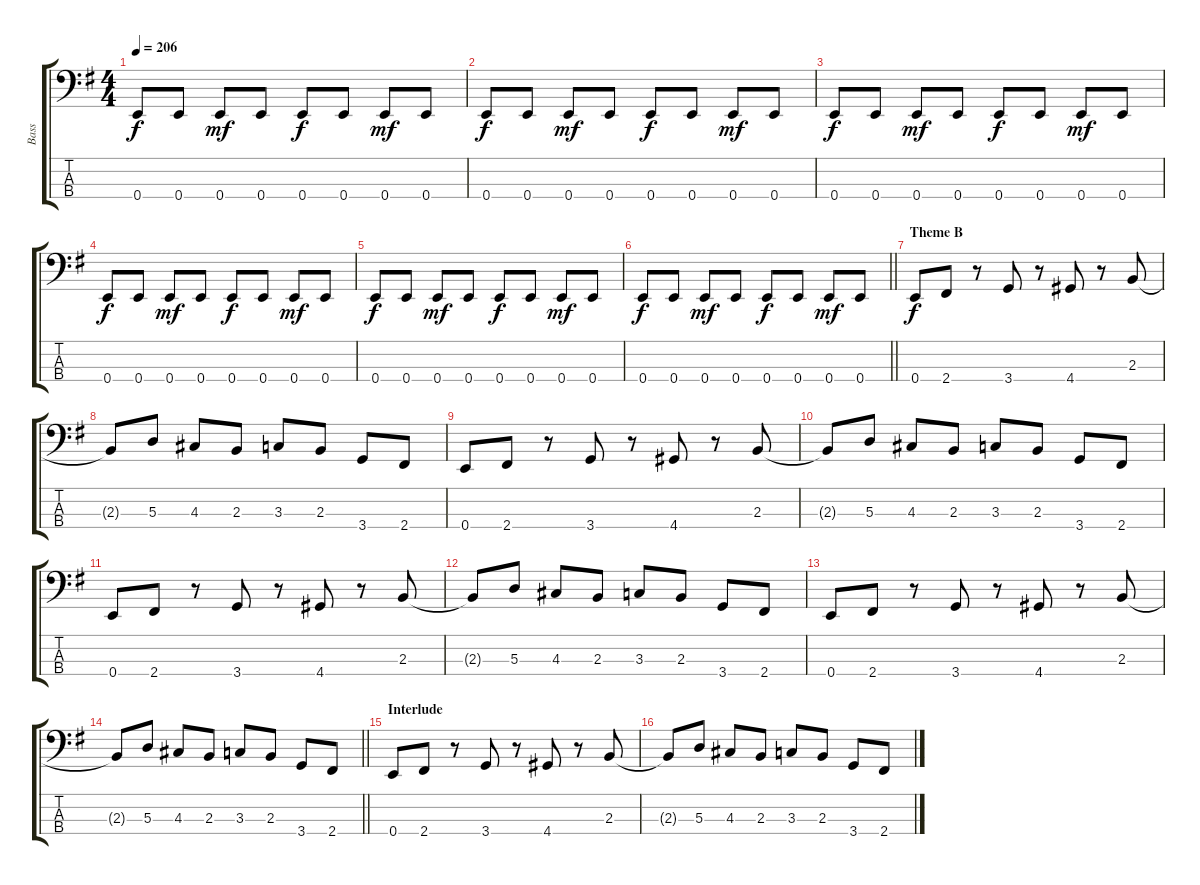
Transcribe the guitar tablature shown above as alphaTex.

\track ("Bass" "Bass") {instrument electricbassfinger}
\staff {score tabs}
\tuning (G2 D2 A1 E1) {hide}
\ts (4 4)
\tempo 206
\clef f4
\ks g
0.4.8{dy f} 0.4.8 0.4.8{dy mf} 0.4.8 0.4.8{dy f} 0.4.8 0.4.8{dy mf} 0.4.8 |
0.4.8{dy f} 0.4.8 0.4.8{dy mf} 0.4.8 0.4.8{dy f} 0.4.8 0.4.8{dy mf} 0.4.8 |
0.4.8{dy f} 0.4.8 0.4.8{dy mf} 0.4.8 0.4.8{dy f} 0.4.8 0.4.8{dy mf} 0.4.8 |
0.4.8{dy f} 0.4.8 0.4.8{dy mf} 0.4.8 0.4.8{dy f} 0.4.8 0.4.8{dy mf} 0.4.8 |
0.4.8{dy f} 0.4.8 0.4.8{dy mf} 0.4.8 0.4.8{dy f} 0.4.8 0.4.8{dy mf} 0.4.8 |
\barLineRight lightlight
0.4.8{dy f} 0.4.8 0.4.8{dy mf} 0.4.8 0.4.8{dy f} 0.4.8 0.4.8{dy mf} 0.4.8 |
\section ("" "Theme B")
0.4.8{dy f} 2.4.8 r.8 3.4.8 r.8 4.4.8 r.8 2.3.8 |
2.3{t}.8 5.3.8 4.3.8 2.3.8 3.3.8 2.3.8 3.4.8 2.4.8 |
0.4.8 2.4.8 r.8 3.4.8 r.8 4.4.8 r.8 2.3.8 |
2.3{t}.8 5.3.8 4.3.8 2.3.8 3.3.8 2.3.8 3.4.8 2.4.8 |
0.4.8 2.4.8 r.8 3.4.8 r.8 4.4.8 r.8 2.3.8 |
2.3{t}.8 5.3.8 4.3.8 2.3.8 3.3.8 2.3.8 3.4.8 2.4.8 |
0.4.8 2.4.8 r.8 3.4.8 r.8 4.4.8 r.8 2.3.8 |
\barLineRight lightlight
2.3{t}.8 5.3.8 4.3.8 2.3.8 3.3.8 2.3.8 3.4.8 2.4.8 |
\section ("" "Interlude")
0.4.8 2.4.8 r.8 3.4.8 r.8 4.4.8 r.8 2.3.8 |
2.3{t}.8 5.3.8 4.3.8 2.3.8 3.3.8 2.3.8 3.4.8 2.4.8
